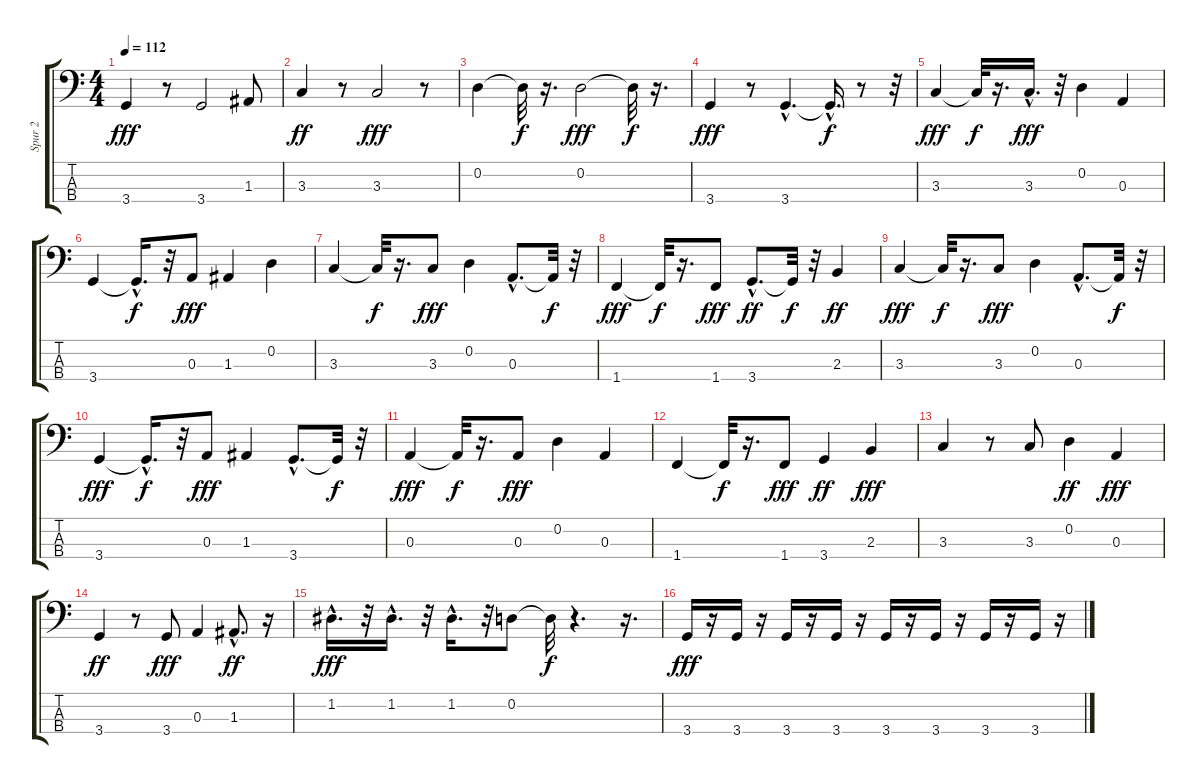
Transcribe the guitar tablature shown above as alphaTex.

\track ("Spur 2" "Spur 2") {instrument electricbassfinger}
\staff {score tabs}
\tuning (G2 D2 A1 E1) {hide}
\ts (4 4)
\tempo 112
\clef f4
\ks c
3.4.4{dy fff} r.8 3.4.2 1.3.8 |
3.3.4{dy ff} r.8 3.3.2{dy fff} r.8 |
0.2.4 0.2{t}.32{dy f} r.16{d} 0.2.2{dy fff} 0.2{t}.32{dy f} r.16{d} |
3.4.4{dy fff} r.8 3.4{hac}.4{d} 3.4{hac t}.16{d dy f} r.8 r.32 |
3.3.4{dy fff} 3.3{t}.32{dy f} r.16{d} 3.3{hac}.16{d dy fff} r.32 0.2.4 0.3.4 |
3.4.4 3.4{hac t}.16{d dy f} r.32 0.3.8{dy fff} 1.3.4 0.2.4 |
3.3.4 3.3{t}.32{dy f} r.16{d} 3.3.8{dy fff} 0.2.4 0.3{hac}.8{d} 0.3{t}.32{dy f} r.32 |
1.4.4{dy fff} 1.4{t}.32{dy f} r.16{d} 1.4.8{dy fff} 3.4{hac}.8{d dy ff} 3.4{t}.32{dy f} r.32 2.3.4{dy ff} |
3.3.4{dy fff} 3.3{t}.32{dy f} r.16{d} 3.3.8{dy fff} 0.2.4 0.3{hac}.8{d} 0.3{t}.32{dy f} r.32 |
3.4.4{dy fff} 3.4{hac t}.16{d dy f} r.32 0.3.8{dy fff} 1.3.4 3.4{hac}.8{d} 3.4{t}.32{dy f} r.32 |
0.3.4{dy fff} 0.3{t}.32{dy f} r.16{d} 0.3.8{dy fff} 0.2.4 0.3.4 |
1.4.4 1.4{t}.32{dy f} r.16{d} 1.4.8{dy fff} 3.4.4{dy ff} 2.3.4{dy fff} |
3.3.4 r.8 3.3.8 0.2.4{dy ff} 0.3.4{dy fff} |
3.4.4{dy ff} r.8 3.4.8{dy fff} 0.3.4 1.3{hac}.8{d dy ff} r.16 |
1.2{hac}.16{d dy fff} r.32 1.2{hac}.16{d} r.32 1.2{hac}.16{d} r.32 0.2.8 0.2{t}.32{dy f} r.4{d} r.16{d} |
3.4.16{dy fff} r.16 3.4.16 r.16 3.4.16 r.16 3.4.16 r.16 3.4.16 r.16 3.4.16 r.16 3.4.16 r.16 3.4.16 r.16
